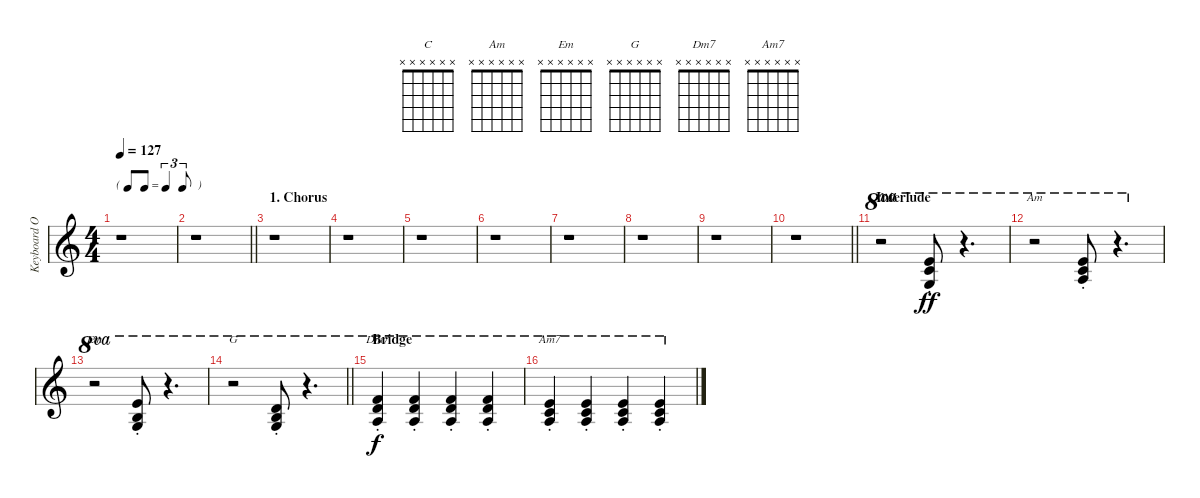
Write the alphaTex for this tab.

\track ("Keyboard Organ" "Keyboard O") {instrument electricpiano1}
\staff {score}
\tuning (E4 B3 G3 D3 A2 E2) {hide}
\chord ("C" x x x x x x)
\chord ("Am" x x x x x x)
\chord ("Em" x x x x x x)
\chord ("G" x x x x x x)
\chord ("Dm7" x x x x x x)
\chord ("Am7" x x x x x x)
\ts (4 4)
\tf triplet8th
\tempo 127
\clef g2
\ks c
r.1{dy ff} |
\barLineRight lightlight
r.1 |
\section ("" "1. Chorus")
r.1 |
r.1 |
r.1 |
r.1 |
r.1 |
r.1 |
r.1 |
\barLineRight lightlight
r.1 |
\section ("" "Interlude")
r.2{ch "C" ot 8va} (12.1{st} 13.2{st} 12.3{st}).8{ot 8va} r.4{d ot 8va} |
r.2{ch "Am" ot 8va} (12.1{st} 13.2{st} 14.3{st}).8{ot 8va} r.4{d ot 8va} |
r.2{ch "Em" ot 8va} (12.1{st} 12.2{st} 12.3{st}).8{ot 8va} r.4{d ot 8va} |
\barLineRight lightlight
r.2{ch "G" ot 8va} (10.1{st} 12.2{st} 12.3{st}).8{ot 8va} r.4{d ot 8va} |
\section ("" "Bridge")
(13.1{st} 15.2{st} 14.3{st}).4{ch "Dm7" ot 8va dy f} (13.1{st} 15.2{st} 14.3{st}).4{ot 8va} (13.1{st} 15.2{st} 14.3{st}).4{ot 8va} (13.1{st} 15.2{st} 14.3{st}).4{ot 8va} |
(12.1{st} 13.2{st} 14.3{st}).4{ch "Am7" ot 8va} (12.1{st} 13.2{st} 14.3{st}).4{ot 8va} (12.1{st} 13.2{st} 14.3{st}).4{ot 8va} (12.1{st} 13.2{st} 14.3{st}).4{ot 8va}
